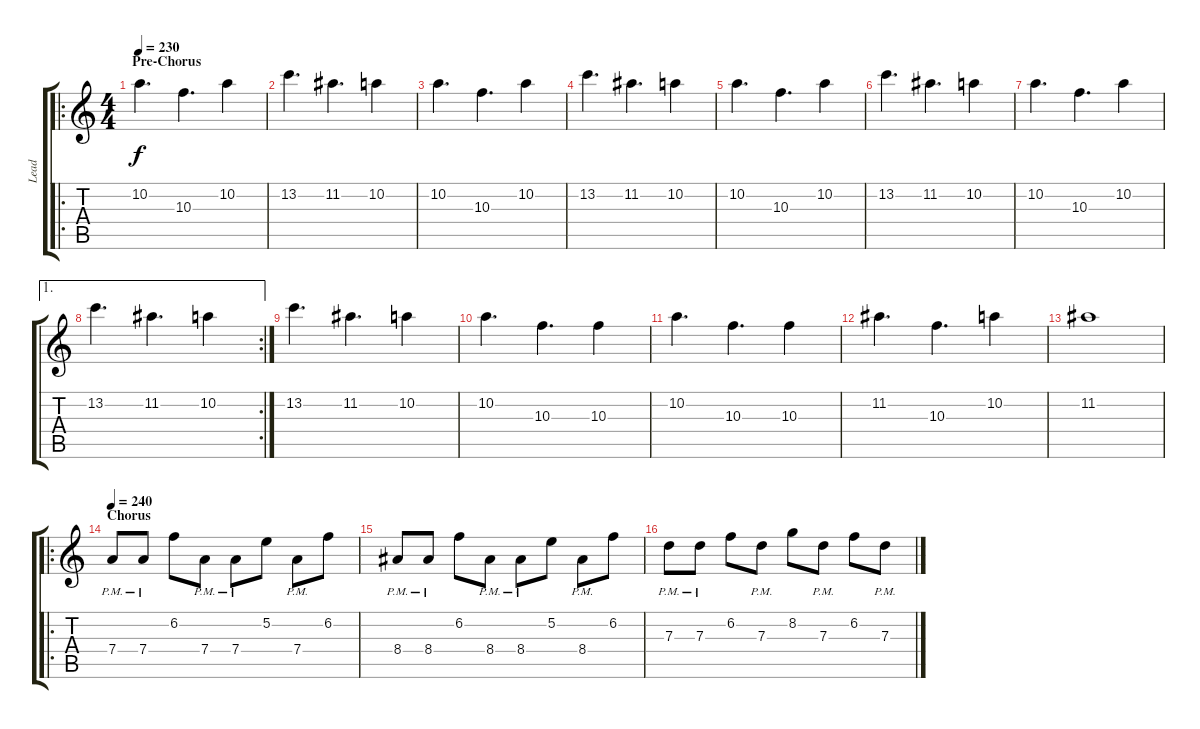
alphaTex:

\track ("Lead" "Lead") {instrument overdrivenguitar}
\staff {score tabs}
\tuning (E4 B3 G3 D3 A2 E2) {hide}
\ro
\ts (4 4)
\section ("" "Pre-Chorus")
\tempo 230
\clef g2
\ks c
10.2.4{d dy f} 10.3.4{d} 10.2.4 |
13.2.4{d} 11.2.4{d} 10.2.4 |
10.2.4{d} 10.3.4{d} 10.2.4 |
13.2.4{d} 11.2.4{d} 10.2.4 |
10.2.4{d} 10.3.4{d} 10.2.4 |
13.2.4{d} 11.2.4{d} 10.2.4 |
10.2.4{d} 10.3.4{d} 10.2.4 |
\ae 1
\rc 2
13.2.4{d} 11.2.4{d} 10.2.4 |
13.2.4{d} 11.2.4{d} 10.2.4 |
10.2.4{d} 10.3.4{d} 10.3.4 |
10.2.4{d} 10.3.4{d} 10.3.4 |
11.2.4{d} 10.3.4{d} 10.2.4 |
11.2.1 |
\ro
\section ("" "Chorus")
\tempo 240
7.4{pm}.8 7.4{pm}.8 6.2.8 7.4{pm}.8 7.4{pm}.8 5.2.8 7.4{pm}.8 6.2.8 |
8.4{pm}.8 8.4{pm}.8 6.2.8 8.4{pm}.8 8.4{pm}.8 5.2.8 8.4{pm}.8 6.2.8 |
7.3{pm}.8 7.3{pm}.8 6.2.8 7.3{pm}.8 8.2.8 7.3{pm}.8 6.2.8 7.3{pm}.8
